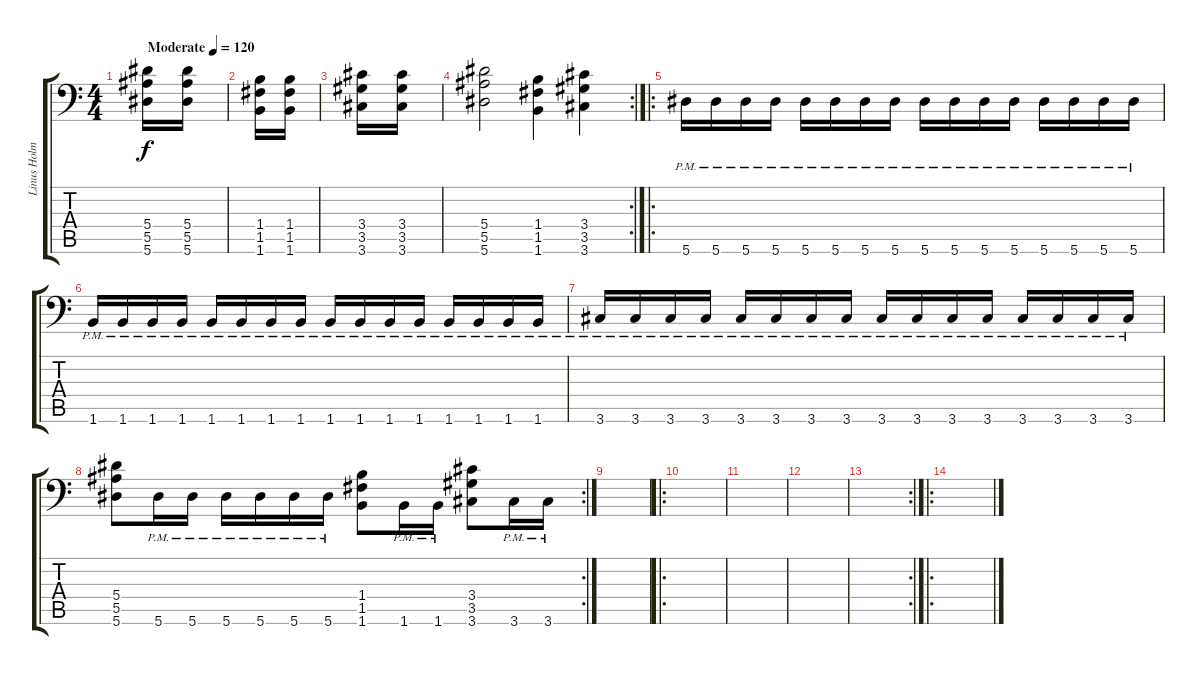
\track ("Linus Holmgren (Rythm)" "Linus Holm") {instrument distortionguitar}
\staff {score tabs}
\tuning (C4 G3 Eb3 Bb2 F2 Bb1) {hide}
\ts (4 4)
\tempo (120 "Moderate")
\clef f4
\ks c
(5.4 5.5 5.6).16{dy f instrument distortionguitar} (5.4 5.5 5.6).16 |
(1.4 1.5 1.6).16 (1.4 1.5 1.6).16 |
(3.4 3.5 3.6).16 (3.4 3.5 3.6).16 |
\rc 2
(5.4 5.5 5.6).2 (1.4 1.5 1.6).4 (3.4 3.5 3.6).4 |
\ro
5.6{pm}.16 5.6{pm}.16 5.6{pm}.16 5.6{pm}.16 5.6{pm}.16 5.6{pm}.16 5.6{pm}.16 5.6{pm}.16 5.6{pm}.16 5.6{pm}.16 5.6{pm}.16 5.6{pm}.16 5.6{pm}.16 5.6{pm}.16 5.6{pm}.16 5.6{pm}.16 |
1.6{pm}.16 1.6{pm}.16 1.6{pm}.16 1.6{pm}.16 1.6{pm}.16 1.6{pm}.16 1.6{pm}.16 1.6{pm}.16 1.6{pm}.16 1.6{pm}.16 1.6{pm}.16 1.6{pm}.16 1.6{pm}.16 1.6{pm}.16 1.6{pm}.16 1.6{pm}.16 |
3.6{pm}.16 3.6{pm}.16 3.6{pm}.16 3.6{pm}.16 3.6{pm}.16 3.6{pm}.16 3.6{pm}.16 3.6{pm}.16 3.6{pm}.16 3.6{pm}.16 3.6{pm}.16 3.6{pm}.16 3.6{pm}.16 3.6{pm}.16 3.6{pm}.16 3.6{pm}.16 |
\rc 2
(5.4 5.5 5.6).8 5.6{pm}.16 5.6{pm}.16 5.6{pm}.16 5.6{pm}.16 5.6{pm}.16 5.6{pm}.16 (1.4 1.5 1.6).8 1.6{pm}.16 1.6{pm}.16 (3.4 3.5 3.6).8 3.6{pm}.16 3.6{pm}.16 |
|
\ro
|
|
|
\rc 2
|
\ro
